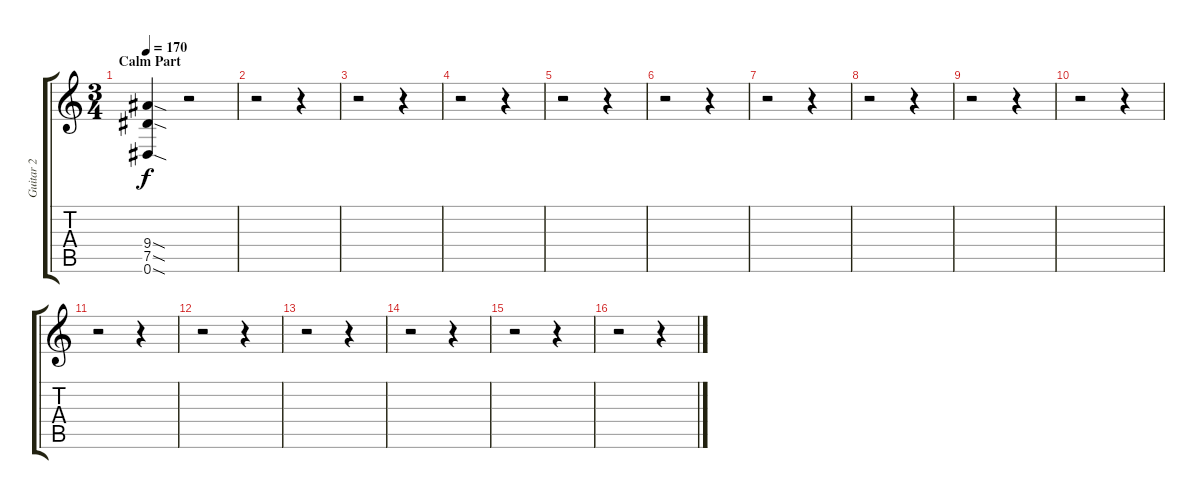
\track ("Guitar 2" "Guitar 2") {instrument distortionguitar}
\staff {score tabs}
\tuning (Eb4 Bb3 Gb3 Db3 Ab2 Eb2) {hide}
\ts (3 4)
\section ("" "Calm Part")
\tempo 170
\clef g2
\ks c
(9.4{sod} 7.5{sod} 0.6{sod}).4{dy f} r.2 |
r.2 r.4 |
r.2 r.4 |
r.2 r.4 |
r.2 r.4 |
r.2 r.4 |
r.2 r.4 |
r.2 r.4 |
r.2 r.4 |
r.2 r.4 |
r.2 r.4 |
r.2 r.4 |
r.2 r.4 |
r.2 r.4 |
r.2 r.4 |
r.2 r.4
